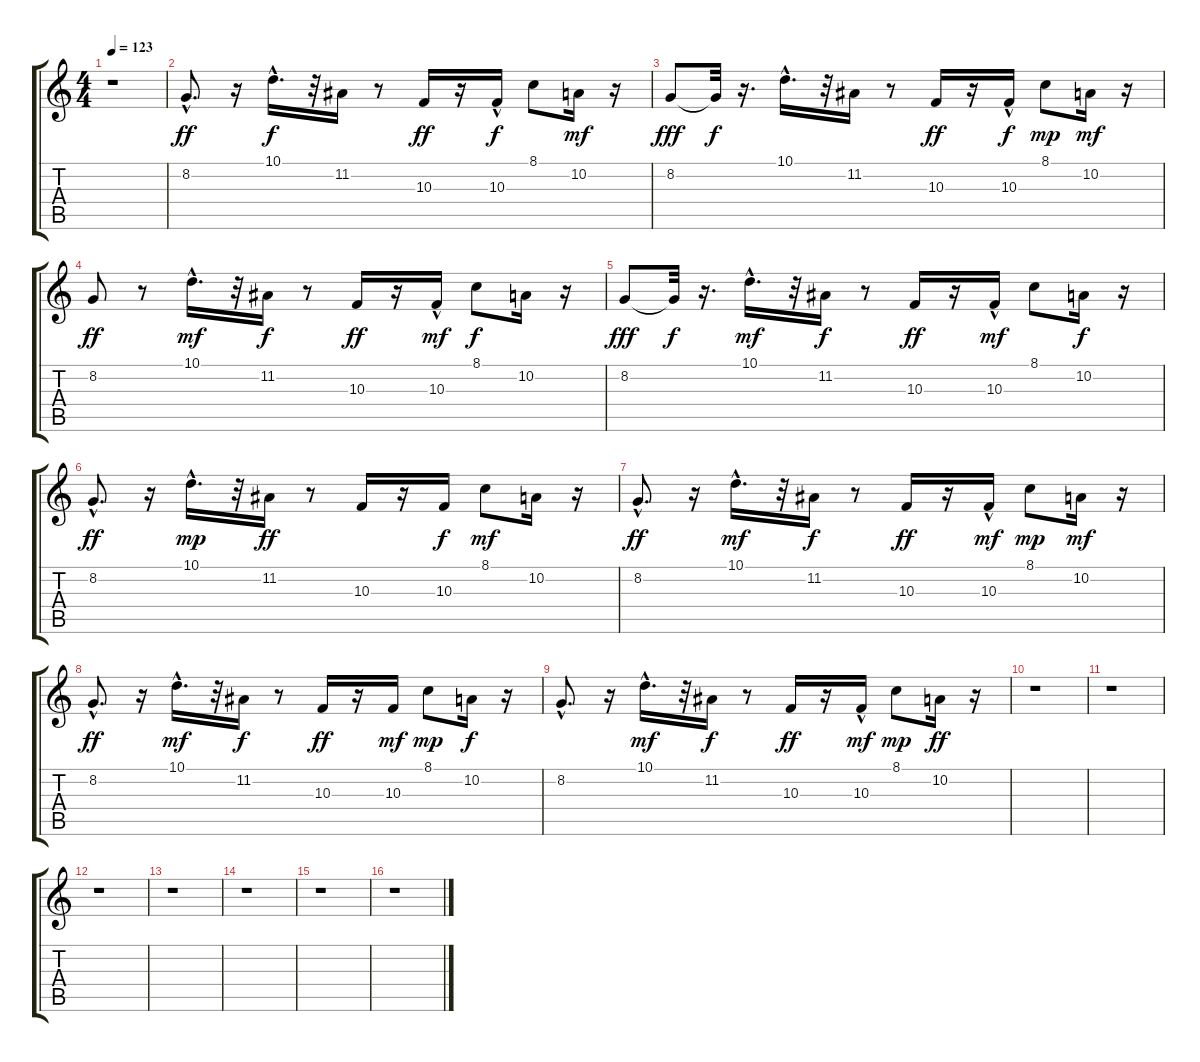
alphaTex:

\track "" {instrument oboe}
\staff {score tabs}
\tuning (E4 B3 G3 D3 A2 E2) {hide}
\ts (4 4)
\tempo 123
\clef g2
\ks c
r.1{dy ff instrument oboe} |
8.2{hac}.8{d} r.16 10.1{hac}.16{d dy f} r.32 11.2.16 r.8 10.3.16{dy ff} r.16 10.3{hac}.16{dy f} 8.1.8 10.2.16{dy mf} r.16 |
8.2.8{dy fff} 8.2{t}.32{dy f} r.16{d} 10.1{hac}.16{d} r.32 11.2.16 r.8 10.3.16{dy ff} r.16 10.3{hac}.16{dy f} 8.1.8{dy mp} 10.2.16{dy mf} r.16 |
8.2.8{dy ff} r.8 10.1{hac}.16{d dy mf} r.32 11.2.16{dy f} r.8 10.3.16{dy ff} r.16 10.3{hac}.16{dy mf} 8.1.8{dy f} 10.2.16 r.16 |
8.2.8{dy fff} 8.2{t}.32{dy f} r.16{d} 10.1{hac}.16{d dy mf} r.32 11.2.16{dy f} r.8 10.3.16{dy ff} r.16 10.3{hac}.16{dy mf} 8.1.8 10.2.16{dy f} r.16 |
8.2{hac}.8{d dy ff} r.16 10.1{hac}.16{d dy mp} r.32 11.2.16{dy ff} r.8 10.3.16 r.16 10.3.16{dy f} 8.1.8{dy mf} 10.2.16 r.16 |
8.2{hac}.8{d dy ff} r.16 10.1{hac}.16{d dy mf} r.32 11.2.16{dy f} r.8 10.3.16{dy ff} r.16 10.3{hac}.16{dy mf} 8.1.8{dy mp} 10.2.16{dy mf} r.16 |
8.2{hac}.8{d dy ff} r.16 10.1{hac}.16{d dy mf} r.32 11.2.16{dy f} r.8 10.3.16{dy ff} r.16 10.3.16{dy mf} 8.1.8{dy mp} 10.2.16{dy f} r.16 |
8.2{hac}.8{d} r.16 10.1{hac}.16{d dy mf} r.32 11.2.16{dy f} r.8 10.3.16{dy ff} r.16 10.3{hac}.16{dy mf} 8.1.8{dy mp} 10.2.16{dy ff} r.16 |
r.1 |
r.1 |
r.1 |
r.1 |
r.1 |
r.1 |
r.1
